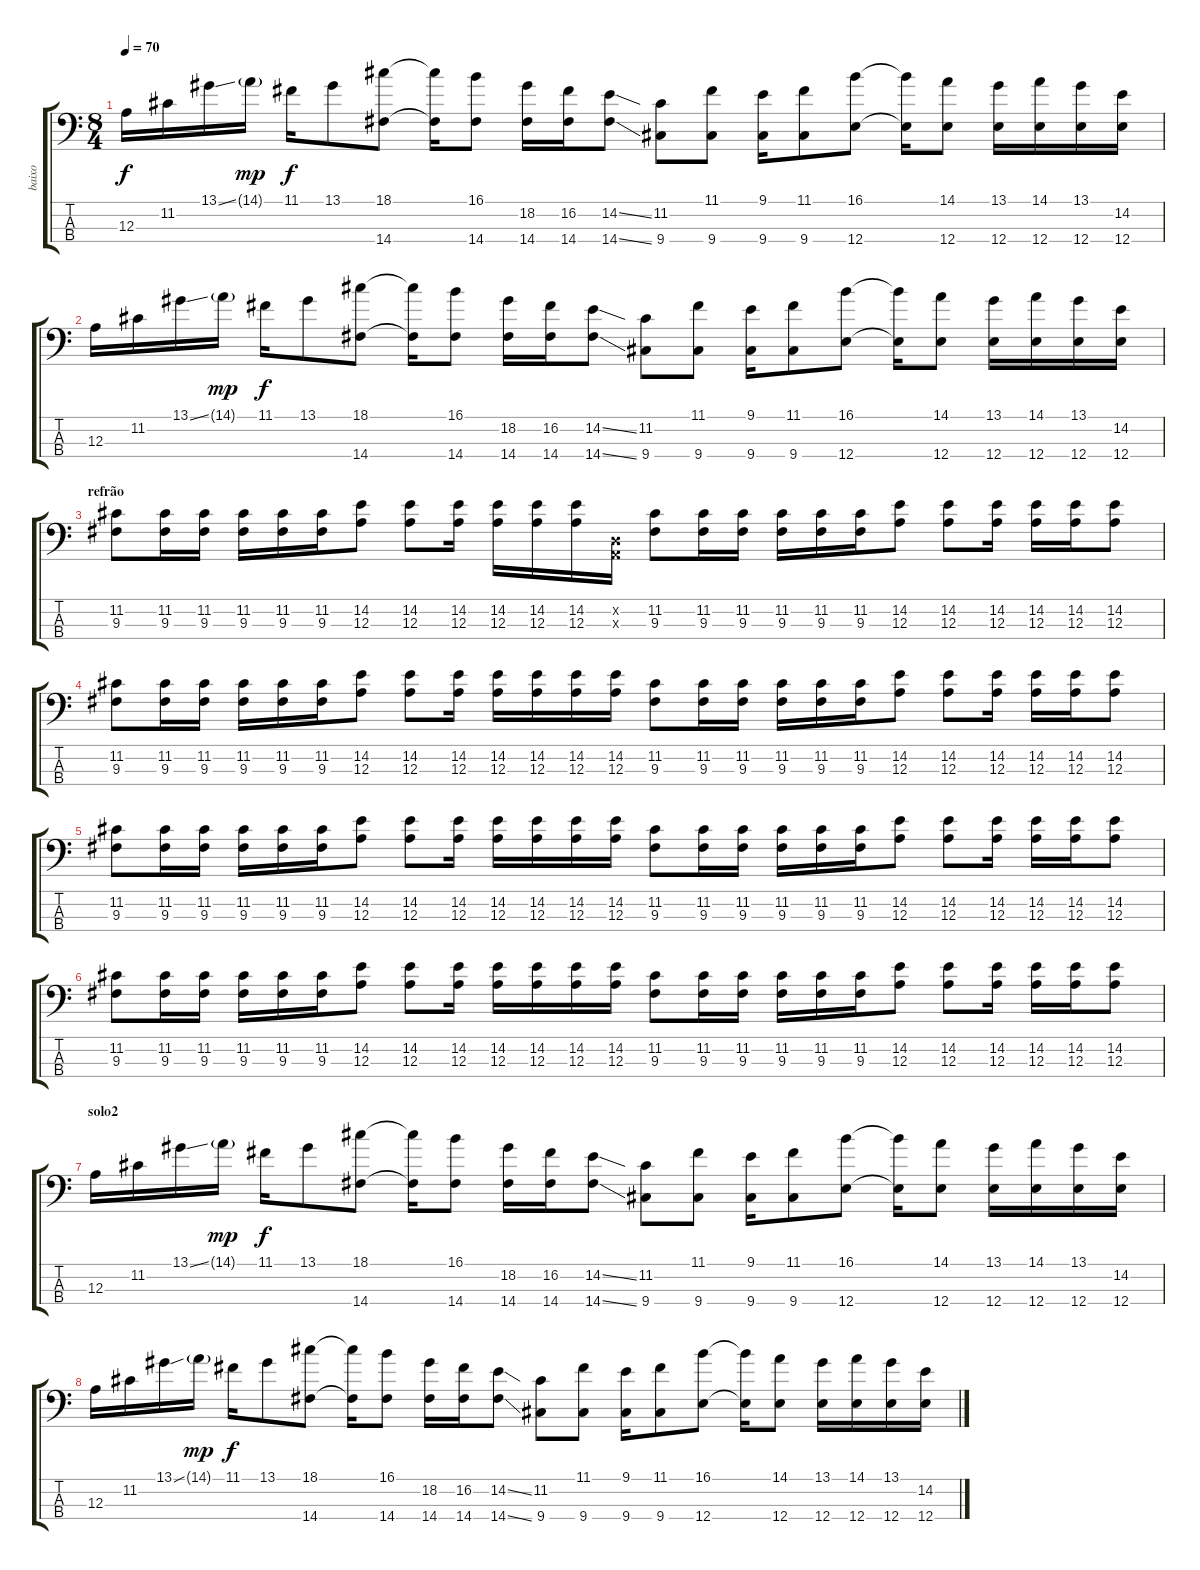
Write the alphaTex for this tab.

\track ("baixo" "baixo") {instrument electricbassfinger}
\staff {score tabs}
\tuning (G2 D2 A1 E1) {hide}
\ts (8 4)
\tempo 70
\clef f4
\ks c
12.3.16{dy f} 11.2.16 13.1{ss}.16 14.1{g}.16{dy mp} 11.1.16{dy f} 13.1.8 (18.1 14.4).8 (18.1{t} 14.4{t}).16 (16.1 14.4).8 (18.2 14.4).16 (16.2 14.4).16 (14.2{ss} 14.4{ss}).8 (11.2 9.4).8 (11.1 9.4).8 (9.1 9.4).16 (11.1 9.4).8 (16.1 12.4).8 (16.1{t} 12.4{t}).16 (14.1 12.4).8 (13.1 12.4).16 (14.1 12.4).16 (13.1 12.4).16 (14.2 12.4).16 |
12.3.16 11.2.16 13.1{ss}.16 14.1{g}.16{dy mp} 11.1.16{dy f} 13.1.8 (18.1 14.4).8 (18.1{t} 14.4{t}).16 (16.1 14.4).8 (18.2 14.4).16 (16.2 14.4).16 (14.2{ss} 14.4{ss}).8 (11.2 9.4).8 (11.1 9.4).8 (9.1 9.4).16 (11.1 9.4).8 (16.1 12.4).8 (16.1{t} 12.4{t}).16 (14.1 12.4).8 (13.1 12.4).16 (14.1 12.4).16 (13.1 12.4).16 (14.2 12.4).16 |
\section ("" "refrão")
(11.2 9.3).8 (11.2 9.3).16 (11.2 9.3).16 (11.2 9.3).16 (11.2 9.3).16 (11.2 9.3).16 (14.2 12.3).8 (14.2 12.3).8 (14.2 12.3).16 (14.2 12.3).16 (14.2 12.3).16 (14.2 12.3).16 (0.2{x} 0.3{x}).16 (11.2 9.3).8 (11.2 9.3).16 (11.2 9.3).16 (11.2 9.3).16 (11.2 9.3).16 (11.2 9.3).16 (14.2 12.3).8 (14.2 12.3).8 (14.2 12.3).16 (14.2 12.3).16 (14.2 12.3).16 (14.2 12.3).8 |
(11.2 9.3).8 (11.2 9.3).16 (11.2 9.3).16 (11.2 9.3).16 (11.2 9.3).16 (11.2 9.3).16 (14.2 12.3).8 (14.2 12.3).8 (14.2 12.3).16 (14.2 12.3).16 (14.2 12.3).16 (14.2 12.3).16 (14.2 12.3).16 (11.2 9.3).8 (11.2 9.3).16 (11.2 9.3).16 (11.2 9.3).16 (11.2 9.3).16 (11.2 9.3).16 (14.2 12.3).8 (14.2 12.3).8 (14.2 12.3).16 (14.2 12.3).16 (14.2 12.3).16 (14.2 12.3).8 |
(11.2 9.3).8 (11.2 9.3).16 (11.2 9.3).16 (11.2 9.3).16 (11.2 9.3).16 (11.2 9.3).16 (14.2 12.3).8 (14.2 12.3).8 (14.2 12.3).16 (14.2 12.3).16 (14.2 12.3).16 (14.2 12.3).16 (14.2 12.3).16 (11.2 9.3).8 (11.2 9.3).16 (11.2 9.3).16 (11.2 9.3).16 (11.2 9.3).16 (11.2 9.3).16 (14.2 12.3).8 (14.2 12.3).8 (14.2 12.3).16 (14.2 12.3).16 (14.2 12.3).16 (14.2 12.3).8 |
(11.2 9.3).8 (11.2 9.3).16 (11.2 9.3).16 (11.2 9.3).16 (11.2 9.3).16 (11.2 9.3).16 (14.2 12.3).8 (14.2 12.3).8 (14.2 12.3).16 (14.2 12.3).16 (14.2 12.3).16 (14.2 12.3).16 (14.2 12.3).16 (11.2 9.3).8 (11.2 9.3).16 (11.2 9.3).16 (11.2 9.3).16 (11.2 9.3).16 (11.2 9.3).16 (14.2 12.3).8 (14.2 12.3).8 (14.2 12.3).16 (14.2 12.3).16 (14.2 12.3).16 (14.2 12.3).8 |
\section ("" "solo2")
12.3.16 11.2.16 13.1{ss}.16 14.1{g}.16{dy mp} 11.1.16{dy f} 13.1.8 (18.1 14.4).8 (18.1{t} 14.4{t}).16 (16.1 14.4).8 (18.2 14.4).16 (16.2 14.4).16 (14.2{ss} 14.4{ss}).8 (11.2 9.4).8 (11.1 9.4).8 (9.1 9.4).16 (11.1 9.4).8 (16.1 12.4).8 (16.1{t} 12.4{t}).16 (14.1 12.4).8 (13.1 12.4).16 (14.1 12.4).16 (13.1 12.4).16 (14.2 12.4).16 |
12.3.16 11.2.16 13.1{ss}.16 14.1{g}.16{dy mp} 11.1.16{dy f} 13.1.8 (18.1 14.4).8 (18.1{t} 14.4{t}).16 (16.1 14.4).8 (18.2 14.4).16 (16.2 14.4).16 (14.2{ss} 14.4{ss}).8 (11.2 9.4).8 (11.1 9.4).8 (9.1 9.4).16 (11.1 9.4).8 (16.1 12.4).8 (16.1{t} 12.4{t}).16 (14.1 12.4).8 (13.1 12.4).16 (14.1 12.4).16 (13.1 12.4).16 (14.2 12.4).16
